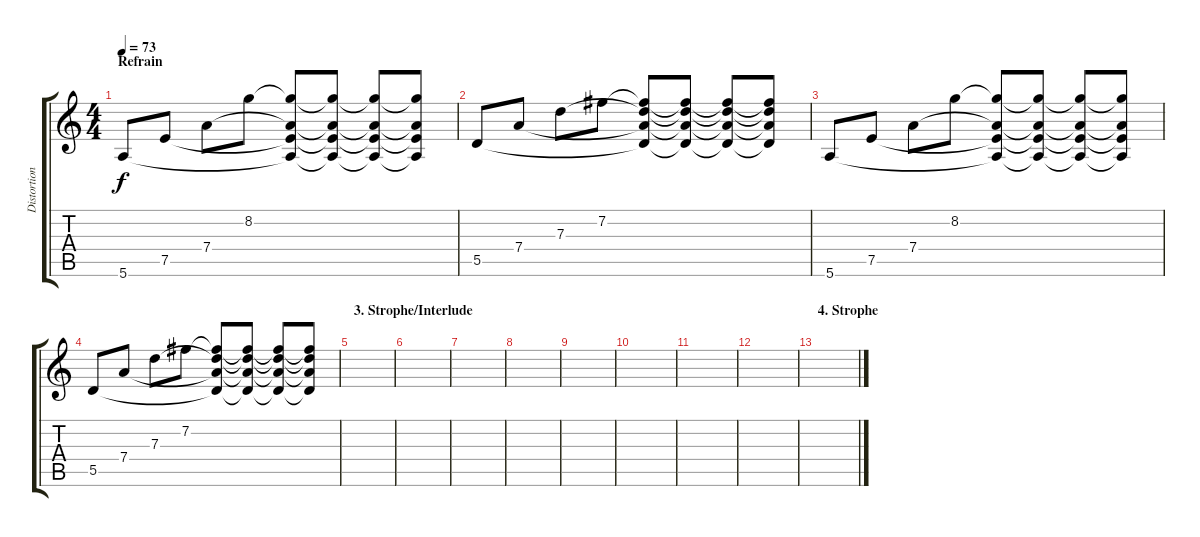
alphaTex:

\track ("Distortion Guitar" "Distortion") {instrument overdrivenguitar}
\staff {score tabs}
\tuning (E4 B3 G3 D3 A2 E2) {hide}
\ts (4 4)
\section ("" "Refrain")
\tempo 73
\clef g2
\ks c
5.6.8{dy f balance 16} 7.5.8 7.4.8 8.2.8 (8.2{t} 7.4{t} 7.5{t} 5.6{t}).8 (8.2{t} 7.4{t} 7.5{t} 5.6{t}).8 (8.2{t} 7.4{t} 7.5{t} 5.6{t}).8 (8.2{t} 7.4{t} 7.5{t} 5.6{t}).8 |
5.5.8 7.4.8 7.3.8 7.2.8{balance 0} (7.2{t} 7.3{t} 7.4{t} 5.5{t}).8 (7.2{t} 7.3{t} 7.4{t} 5.5{t}).8 (7.2{t} 7.3{t} 7.4{t} 5.5{t}).8 (7.2{t} 7.3{t} 7.4{t} 5.5{t}).8 |
5.6.8 7.5.8 7.4.8 8.2.8 (8.2{t} 7.4{t} 7.5{t} 5.6{t}).8 (8.2{t} 7.4{t} 7.5{t} 5.6{t}).8 (8.2{t} 7.4{t} 7.5{t} 5.6{t}).8 (8.2{t} 7.4{t} 7.5{t} 5.6{t}).8 |
5.5.8{balance 16} 7.4.8 7.3.8 7.2.8 (7.2{t} 7.3{t} 7.4{t} 5.5{t}).8 (7.2{t} 7.3{t} 7.4{t} 5.5{t}).8 (7.2{t} 7.3{t} 7.4{t} 5.5{t}).8 (7.2{t} 7.3{t} 7.4{t} 5.5{t}).8 |
\section ("" "3. Strophe/Interlude")
|
|
|
|
|
|
|
|
\section ("" "4. Strophe")
